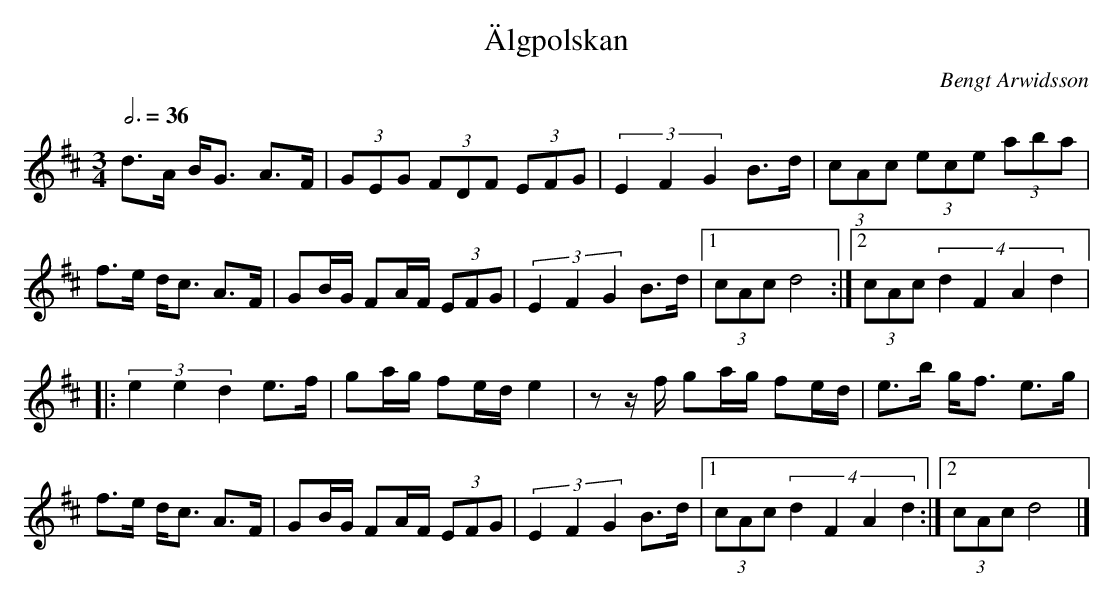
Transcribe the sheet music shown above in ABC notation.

X:1
T: Älgpolskan
C: Bengt Arwidsson
Q:3/4 = 36
M:3/4
L:1/8
K: D
 d>A B<G A>F | (3GEG (3FDF (3EFG |(3E2F2G2 B>d | (3cAc (3ece (3aba |
f>e d<c A>F | GB/2G/2 FA/2F/2 (3EFG | (3E2F2G2 B>d  |1 (3cAc d4 :|2 (3cAc (4d2F2A2d2 |:
(3e2e2d2 e>f| ga/2g/2 fe/2d/2 e2 | zz/2 f/2 ga/2g/2 fe/2d/2 | e>b g<f e>g |
 f>e d<c A>F | GB/2G/2 FA/2F/2 (3EFG  | (3E2F2G2 B>d  |1 (3cAc (4d2F2A2d2 :|2 (3cAc d4 |]
